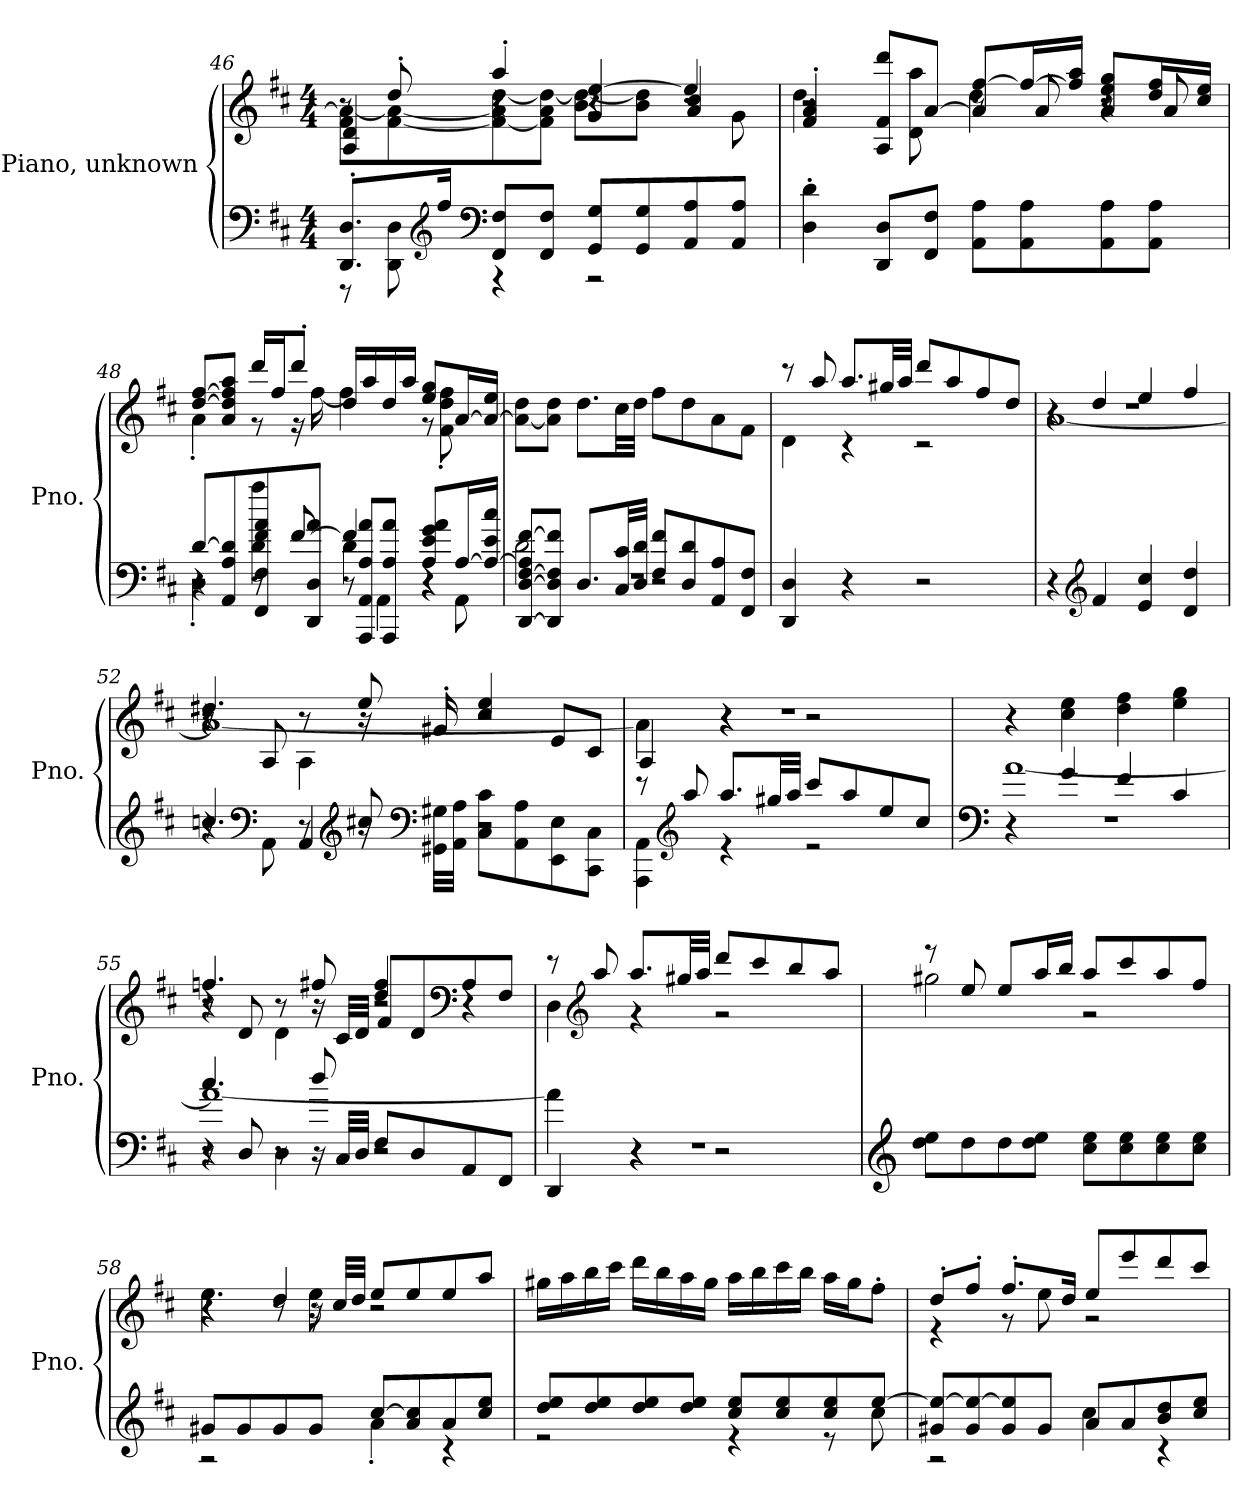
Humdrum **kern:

**kern	**kern
*part1	*part1
*staff2	*staff1
*I"Piano, unknown	*
*I'Pno.	*
*clefF4	*clefG2
*k[f#c#]	*k[f#c#]
*M4/4	*M4/4
=46	=46
*^	*^
*	*	*	*^
8.DD/' 8.D/'L	8r	8r	8f#\ 8a\_L	4A/ 4d/
.	8DD\ 8D\	8dd'/	[8f#\ 8a\_	.
*clefG2	*	*	*	*
16ff#/Jk	.	.	.	.
*clefF4	*	*	*	*
8FF#/ 8F#/L	4r	4aa'/	8f#\_ 8a\] [8dd\	4r
8FF#/ 8F#/J	.	.	8f#\] 8a\ 8dd\_J	.
8GG/ 8G/L	2r	4g/ [4ee/	8b\ 8dd\_L	4r
8GG/ 8G/	.	.	8b\ 8dd\]J	.
8AA/ 8A/	.	4ee/]	8r	4a/ 4cc#/
8AA/ 8A/J	.	.	8g\	.
*v	*v	*	*	*
!!LO:PB:g=z	!!	!!
=47	=47	=47	=47
4D\' 4d\'	4f#/' 4a/'	4.dd\	2r
8DD/ 8D/L	8A/ 8f#/ 8ddd/L	.	.
8FF#/ 8F#/J	[8a/J	8d\ 8aa\	.
8AA\ 8A\L	8a/] [8ff#/L	4dd\	8r
8AA\ 8A\	16ff#/L_	.	8a/
.	16ff#/] 16aa/JJ	.	.
8AA\ 8A\	8a/ 8ee/ 8gg/L	4r	8r
8AA\ 8A\J	16dd/ 16ff#/L	.	8a/
.	16cc#/ 16ee/JJ	.	.
*	*	*v	*v
=48	=48	=48
*^	*	*
*	*^	*	*
*	*	*^	*	*
4r	4D'\	[8d/L	2r	[8dd/ [8ff#/L	4a'\
.	.	8AA/ 8A/ 8d/]	.	8a/ 8dd/] 8ff#/] 8aa/J	.
8r	4d\ 4aa\	8FF#/ 8F#/ 8f#/ 8a/	.	16ddd/LL	8r
.	.	.	.	16ff#/J	.
[8f#/	.	8DD/ 8D/ 8a/J	.	8ddd'/J	16r
.	.	.	.	.	[16ff#\
4f#/]	4d\	8AAA/ 8AA/ 8A/ 8a/L	8r	16dd/LL	4ff#\]
.	.	.	.	16aa/	.
.	.	8AAA/ 8A/ 8a/J	4AA\	16dd/	.
.	.	.	.	16aa/JJ	.
4r	4r	8A/ 8e/ 8g/ 8a/L	.	8ee/ 8gg/L	8r
.	.	[16A/L	8AA\	[16a/L	8f#\' 8dd\' 8ff#\'
.	.	16A/_ 16e/ 16cc#/JJ	.	16a/_ 16ee/JJ	.
*	*	*v	*v	*	*
*	*	*	*v	*v
!!LO:LB:g=z
=49	=49	=49	=49
1r	2d\	[8DD/ [8D/ [8F#/ 8A/] [8f#/L	8a\_ 8dd\L
.	.	8DD/] 8D/] 8F#/] 8f#/]J	8a\] 8dd\J
.	.	8.D/L	8.dd\L
.	.	32C#/ 32c#/LL	32cc#\LL
.	.	32D/ 32d/JJJ	32dd\JJJ
.	2r	8F#/ 8f#/L	8ff#\L
.	.	8D/ 8d/	8dd\
.	.	8AA/ 8A/	8a\
.	.	8FF#/ 8F#/J	8f#\J
*v	*v	*v	*
=50	=50
*	*^
4DD/ 4D/	8r	4d\
.	8aa/	.
4r	8.aa/L	4r
.	32gg#X/LL	.
.	32aa/JJJ	.
2r	8ddd/L	2r
.	8aa/	.
.	8ff#/	.
.	8dd/J	.
=51	=51	=51
*	*	*^
4r	1r	[1a	4r
*clefG2	*	*	*
4f#/	.	.	4dd/
4e/ 4cc#/	.	.	4ee/
4d/ 4dd/	.	.	4ff#/
!!LO:LB:g=z
=52	=52	=52	=52
*^	*	*	*^
*	*^	*	*	*	*
4.ccn/	8r	4r	4.dd#X/	1a_	8r	4r
*clefF4	*	*	*	*	*	*
.	8AA\	.	.	.	8A/	.
.	8r	4AA/	.	.	8r	4A\
*clefG2	*	*	*	*	*	*
8cc#X/	16r	.	8ee/	.	16r	.
*clefF4	*	*	*	*	*	*
.	32GG#X\ 32G#X\LLL	.	.	.	16g#X'/	.
.	32AA\ 32A\JJJ	.	.	.	.	.
2r	8C#\ 8c#\L	2r	2r	.	4cc#/ 4ee/	2r
.	8AA\ 8A\	.	.	.	.	.
.	8EE\ 8E\	.	.	.	8e/L	.
.	8CC#\ 8C#\J	.	.	.	8c#/J	.
*	*v	*v	*	*	*	*
*	*	*	*	*v	*v
=53	=53	=53	=53	=53
8r	4AAA\ 4AA\	1r	4a\]	4A/
*clefG2	*	*	*	*
8aa/	.	.	.	.
8.aa/L	4r	.	4r	4r
32gg#X/LL	.	.	.	.
32aa/JJJ	.	.	.	.
8ccc#/L	2r	.	2r	2r
8aa/	.	.	.	.
8ee/	.	.	.	.
8cc#/J	.	.	.	.
*v	*v	*	*	*
*	*v	*v	*v
=54	=54
*clefF4	*
*^	*
*	*^	*
1r	[1a	4r	4r
.	.	4g/	4cc#\ 4ee\
.	.	4f#/	4dd\ 4ff#\
.	.	4c#/	4ee\ 4gg\
!!LO:LB:g=z
=55	=55	=55	=55
*	*	*^	*^
*	*	*	*	*	*^
4.cc#/	1a_	8r	4r	4.ffn/	4r	8r
.	.	8D/	.	.	.	8d/
.	.	8r	4D\	.	4d\	8r
8dd/	.	16r	.	8ff#X/	.	16r
.	.	32C#/LLL	.	.	.	32c#/LLL
.	.	32D/JJJ	.	.	.	32d/JJJ
2r	.	8F#/L	2r	4dd/ 4ff#/	2r	8f#/L
.	.	8D/	.	.	.	8d/
*	*	*	*	*clefF4	*	*
.	.	8AA/	.	4r	.	8A/
.	.	8FF#/J	.	.	.	8F#/J
*	*	*v	*v	*	*	*
*	*	*	*	*v	*v
=56	=56	=56	=56	=56
1r	4a\]	4DD/	8r	4D\
*	*	*	*clefG2	*
.	.	.	8aa/	.
.	4r	4r	8.aa/L	4r
.	.	.	32gg#X/LL	.
.	.	.	32aa/JJJ	.
.	2r	2r	8ddd/L	2r
.	.	.	8ccc#/	.
.	.	.	8bb/	.
.	.	.	8aa/J	.
*v	*v	*v	*	*
=57	=57	=57
*clefG2	*	*
8dd\ 8ee\L	8r	2gg#X\
8dd\	8ee/	.
8dd\	8ee/L	.
8dd\ 8ee\J	16aa/L	.
.	16bb/JJ	.
8cc#\ 8ee\L	8aa/L	2r
8cc#\ 8ee\	8ccc#/	.
8cc#\ 8ee\	8aa/	.
8cc#\ 8ee\J	8ff#/J	.
!!LO:LB:g=z
=58	=58	=58
*^	*	*^
8g#X/L	2r	4r	4.ee\	4r
8g#/	.	.	.	.
8g#/	.	8r	.	4dd/
8g#/J	.	16r	8ee\	.
.	.	32cc#/LLL	.	.
.	.	32dd/JJJ	.	.
[8cc#/L	4a'\	8ee/L	2r	2r
8a/ 8cc#/]	.	8ee/	.	.
8a/	4r	8ee/	.	.
8cc#/ 8ee/J	.	8aa/J	.	.
*	*	*v	*v	*v
=59	=59	=59
8dd/ 8ee/L	2r	16gg#X\LL
.	.	16aa\
8dd/ 8ee/	.	16bb\
.	.	16ccc#\JJ
8dd/ 8ee/	.	16ddd\LL
.	.	16bb\
8dd/ 8ee/J	.	16aa\
.	.	16gg#\JJ
8cc#/ 8ee/L	4r	16aa\LL
.	.	16bb\
8cc#/ 8ee/	.	16ccc#\
.	.	16bb\JJ
8cc#/ 8ee/	8r	16aa\LL
.	.	16gg#\J
[8ee/J	8cc#\	8ff#'\J
=60	=60	=60
*	*	*^
8g#X/ 8ee/_L	2r	8dd'/L	4r
8g#/ 8ee/_	.	8ff#'/J	.
8g#/ 8ee/]	.	8.ff#'/L	8r
8g#/J	.	.	8ee\
.	.	16dd/Jk	.
8a/L	4cc#\	8ee/L	2r
8a/	.	8eee/	.
8b/ 8dd/	4r	8ddd/	.
8cc#/ 8ee/J	.	8ccc#/J	.
*v	*v	*	*
*	*v	*v
=	=
*-	*-
